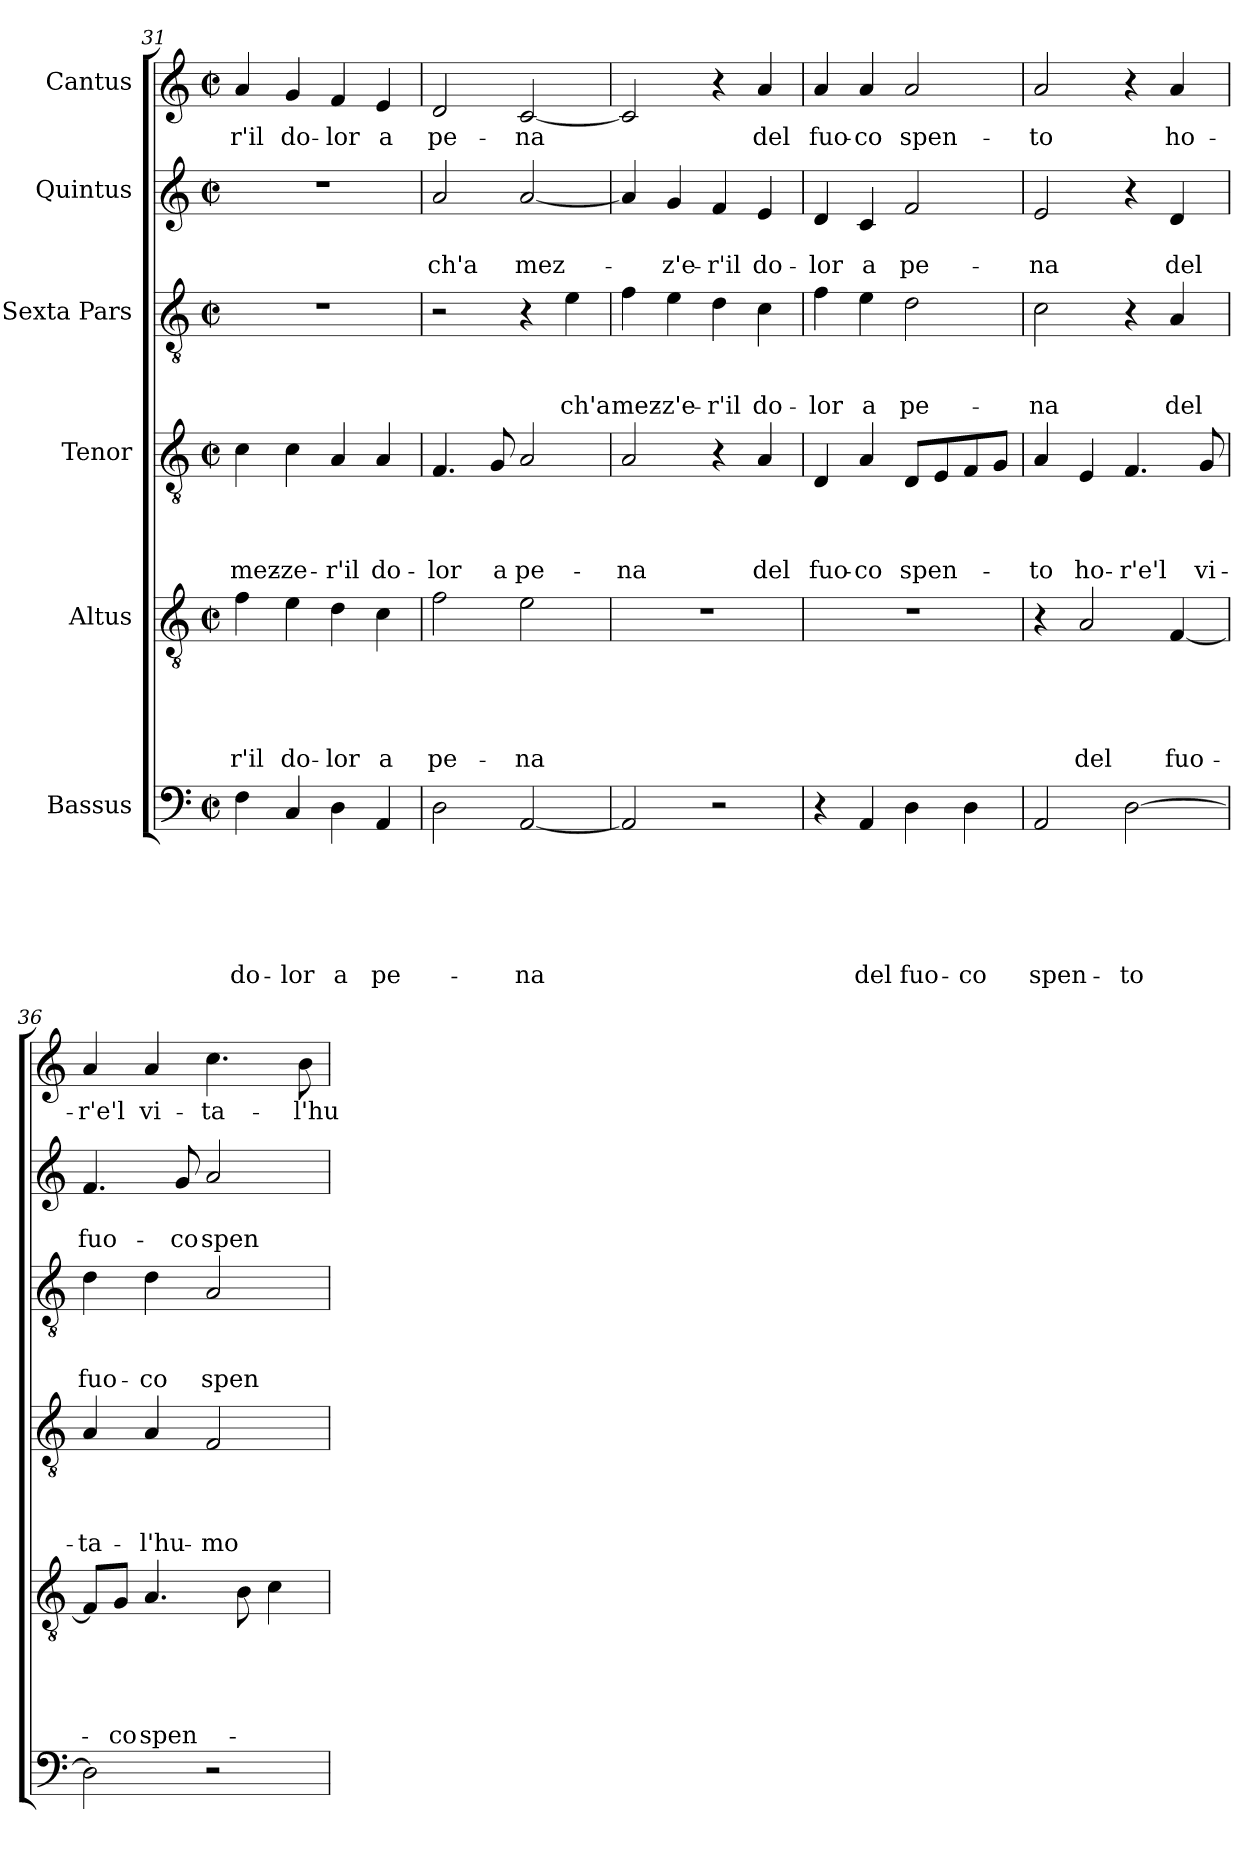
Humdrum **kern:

**kern	**text	**text	**text	**text	**text	**text	**kern	**text	**text	**text	**text	**text	**kern	**text	**text	**text	**text	**kern	**text	**text	**text	**kern	**text	**text	**kern	**text
*part6	*part6	*part6	*part6	*part6	*part6	*part6	*part5	*part5	*part5	*part5	*part5	*part5	*part4	*part4	*part4	*part4	*part4	*part3	*part3	*part3	*part3	*part2	*part2	*part2	*part1	*part1
*staff6	*staff6	*staff6	*staff6	*staff6	*staff6	*staff6	*staff5	*staff5	*staff5	*staff5	*staff5	*staff5	*staff4	*staff4	*staff4	*staff4	*staff4	*staff3	*staff3	*staff3	*staff3	*staff2	*staff2	*staff2	*staff1	*staff1
*I"Bassus	*	*	*	*	*	*	*I"Altus	*	*	*	*	*	*I"Tenor	*	*	*	*	*I"Sexta Pars	*	*	*	*I"Quintus	*	*	*I"Cantus	*
*clefF4	*	*	*	*	*	*	*clefGv2	*	*	*	*	*	*clefGv2	*	*	*	*	*clefGv2	*	*	*	*clefG2	*	*	*clefG2	*
*k[]	*	*	*	*	*	*	*k[]	*	*	*	*	*	*k[]	*	*	*	*	*k[]	*	*	*	*k[]	*	*	*k[]	*
*C:	*	*	*	*	*	*	*C:	*	*	*	*	*	*C:	*	*	*	*	*C:	*	*	*	*C:	*	*	*C:	*
*M2/2	*	*	*	*	*	*	*M2/2	*	*	*	*	*	*M2/2	*	*	*	*	*M2/2	*	*	*	*M2/2	*	*	*M2/2	*
*met(c|)	*	*	*	*	*	*	*met(c|)	*	*	*	*	*	*met(c|)	*	*	*	*	*met(c|)	*	*	*	*met(c|)	*	*	*met(c|)	*
=31	=31	=31	=31	=31	=31	=31	=31	=31	=31	=31	=31	=31	=31	=31	=31	=31	=31	=31	=31	=31	=31	=31	=31	=31	=31	=31
4F\	.	.	.	.	.	do-	4f\	.	.	.	.	-r'il	4c\	.	.	.	mez-	1r	.	.	.	1r	.	.	4a/	-r'il
4C/	.	.	.	.	.	-lor	4e\	.	.	.	.	do-	4c\	.	.	.	-ze-	.	.	.	.	.	.	.	4g/	do-
4D\	.	.	.	.	.	a	4d\	.	.	.	.	-lor	4A/	.	.	.	-r'il	.	.	.	.	.	.	.	4f/	-lor
4AA/	.	.	.	.	.	pe-	4c\	.	.	.	.	a	4A/	.	.	.	do-	.	.	.	.	.	.	.	4e/	a
=32	=32	=32	=32	=32	=32	=32	=32	=32	=32	=32	=32	=32	=32	=32	=32	=32	=32	=32	=32	=32	=32	=32	=32	=32	=32	=32
2D\	.	.	.	.	.	.	2f\	.	.	.	.	pe-	4.F/	.	.	.	-lor	2r	.	.	.	2a/	.	ch'a	2d/	pe-
.	.	.	.	.	.	.	.	.	.	.	.	.	8G/	.	.	.	a	.	.	.	.	.	.	.	.	.
[2AA/	.	.	.	.	.	-na	2e\	.	.	.	.	-na	2A/	.	.	.	pe-	4r	.	.	.	[2a/	.	mez-	[2c/	-na
.	.	.	.	.	.	.	.	.	.	.	.	.	.	.	.	.	.	4e\	.	.	ch'a	.	.	.	.	.
=33	=33	=33	=33	=33	=33	=33	=33	=33	=33	=33	=33	=33	=33	=33	=33	=33	=33	=33	=33	=33	=33	=33	=33	=33	=33	=33
2AA/]	.	.	.	.	.	.	1r	.	.	.	.	.	2A/	.	.	.	-na	4f\	.	.	mez-	4a/]	.	.	2c/]	.
.	.	.	.	.	.	.	.	.	.	.	.	.	.	.	.	.	.	4e\	.	.	-z'e-	4g/	.	-z'e-	.	.
2r	.	.	.	.	.	.	.	.	.	.	.	.	4r	.	.	.	.	4d\	.	.	-r'il	4f/	.	-r'il	4r	.
.	.	.	.	.	.	.	.	.	.	.	.	.	4A/	.	.	.	del	4c\	.	.	do-	4e/	.	do-	4a/	del
=34	=34	=34	=34	=34	=34	=34	=34	=34	=34	=34	=34	=34	=34	=34	=34	=34	=34	=34	=34	=34	=34	=34	=34	=34	=34	=34
4r	.	.	.	.	.	.	1r	.	.	.	.	.	4D/	.	.	.	fuo-	4f\	.	.	-lor	4d/	.	-lor	4a/	fuo-
4AA/	.	.	.	.	.	del	.	.	.	.	.	.	4A/	.	.	.	-co	4e\	.	.	a	4c/	.	a	4a/	-co
4D\	.	.	.	.	.	fuo-	.	.	.	.	.	.	8D/L	.	.	.	spen-	2d\	.	.	pe-	2f/	.	pe-	2a/	spen-
.	.	.	.	.	.	.	.	.	.	.	.	.	8E/	.	.	.	.	.	.	.	.	.	.	.	.	.
4D\	.	.	.	.	.	-co	.	.	.	.	.	.	8F/	.	.	.	.	.	.	.	.	.	.	.	.	.
.	.	.	.	.	.	.	.	.	.	.	.	.	8G/J	.	.	.	.	.	.	.	.	.	.	.	.	.
=35	=35	=35	=35	=35	=35	=35	=35	=35	=35	=35	=35	=35	=35	=35	=35	=35	=35	=35	=35	=35	=35	=35	=35	=35	=35	=35
2AA/	.	.	.	.	.	spen-	4r	.	.	.	.	.	4A/	.	.	.	-to	2c\	.	.	-na	2e/	.	-na	2a/	-to
.	.	.	.	.	.	.	2A/	.	.	.	.	del	4E/	.	.	.	ho-	.	.	.	.	.	.	.	.	.
[2D\	.	.	.	.	.	-to	.	.	.	.	.	.	4.F/	.	.	.	-r'e'l	4r	.	.	.	4r	.	.	4r	.
.	.	.	.	.	.	.	[4F/	.	.	.	.	fuo-	.	.	.	.	.	4A/	.	.	del	4d/	.	del	4a/	ho-
.	.	.	.	.	.	.	.	.	.	.	.	.	8G/	.	.	.	vi-	.	.	.	.	.	.	.	.	.
!!LO:PB:g=z
=36	=36	=36	=36	=36	=36	=36	=36	=36	=36	=36	=36	=36	=36	=36	=36	=36	=36	=36	=36	=36	=36	=36	=36	=36	=36	=36
2D\]	.	.	.	.	.	.	8F/L]	.	.	.	.	.	4A/	.	.	.	-ta-	4d\	.	.	fuo-	4.f/	.	fuo-	4a/	-r'e'l
.	.	.	.	.	.	.	8G/J	.	.	.	.	-co	.	.	.	.	.	.	.	.	.	.	.	.	.	.
.	.	.	.	.	.	.	4.A/	.	.	.	.	spen-	4A/	.	.	.	-l'hu-	4d\	.	.	-co	.	.	.	4a/	vi-
.	.	.	.	.	.	.	.	.	.	.	.	.	.	.	.	.	.	.	.	.	.	8g/	.	-co	.	.
2r	.	.	.	.	.	.	.	.	.	.	.	.	2F/	.	.	.	-mo-	2A/	.	.	spen-	2a/	.	spen-	4.cc\	-ta-
.	.	.	.	.	.	.	8B\	.	.	.	.	.	.	.	.	.	.	.	.	.	.	.	.	.	.	.
.	.	.	.	.	.	.	4c\	.	.	.	.	.	.	.	.	.	.	.	.	.	.	.	.	.	.	.
.	.	.	.	.	.	.	.	.	.	.	.	.	.	.	.	.	.	.	.	.	.	.	.	.	8b\	-l'hu-
=	=	=	=	=	=	=	=	=	=	=	=	=	=	=	=	=	=	=	=	=	=	=	=	=	=	=
*-	*-	*-	*-	*-	*-	*-	*-	*-	*-	*-	*-	*-	*-	*-	*-	*-	*-	*-	*-	*-	*-	*-	*-	*-	*-	*-
